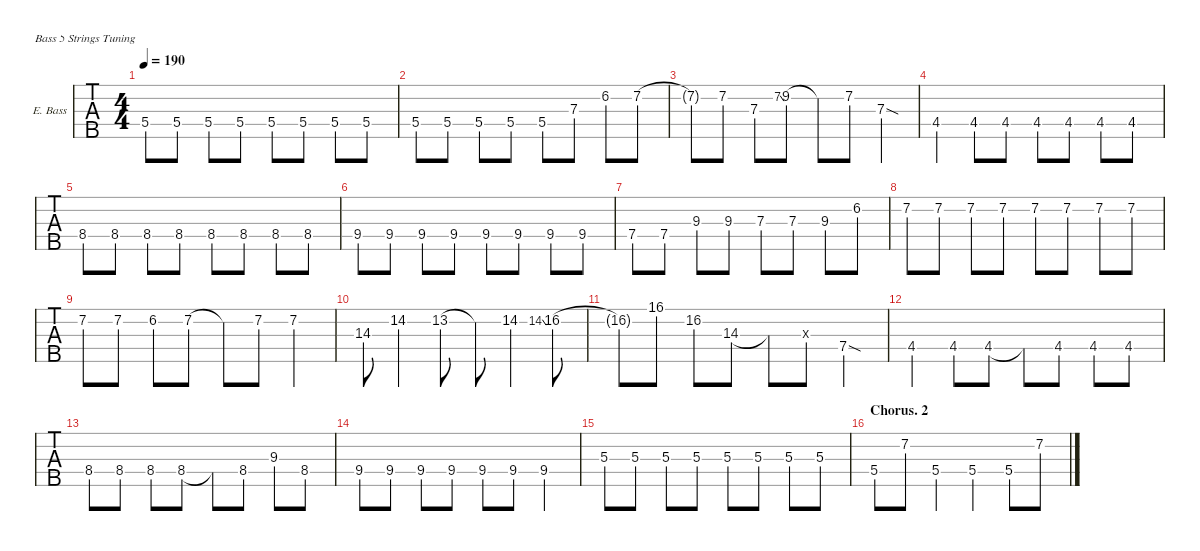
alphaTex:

\defaultSystemsLayout 4
\hideDynamics
\bracketExtendMode nobrackets
\firstSystemTrackNameOrientation horizontal
\track ("Ele. Bass" "E. Bass") {defaultSystemsLayout 4 instrument electricbassfinger}
\staff {tabs}
\tuning (G2 D2 A1 E1 B0)
\ts (4 4)
\tempo 190
\clef f4
\scale
0.231974
\ks e
5.4{acc forcenatural}.8{dy f} 5.4{acc forcenatural}.8 5.4{acc forcenatural}.8 5.4{acc forcenatural}.8 5.4{acc forcenatural}.8 5.4{acc forcenatural}.8 5.4{acc forcenatural}.8 5.4{acc forcenatural}.8 |
\scale
0.231974 5.4{acc forcenatural}.8 5.4{acc forcenatural}.8 5.4{acc forcenatural}.8 5.4{acc forcenatural}.8 5.4{acc forcenatural}.8 7.3{acc forcenatural}.8 6.2{acc #}.8 7.2{acc forcenatural}.8 |
\scale
0.231974 7.2{t acc forcenatural}.8 7.2{acc forcenatural}.8 7.3{acc forcenatural}.8 7.2{ss acc forcenatural}.8{gr} 9.2{acc forcenatural}.8 9.2{t acc forcenatural}.8 7.2{acc forcenatural}.8 7.3{sod acc forcenatural}.4 |
\scale
0.304079 4.4{acc #}.4 4.4{acc #}.8 4.4{acc #}.8 4.4{acc #}.8 4.4{acc #}.8 4.4{acc #}.8 4.4{acc #}.8 |
\scale
0.231974 8.4{acc forcenatural}.8 8.4{acc forcenatural}.8 8.4{acc forcenatural}.8 8.4{acc forcenatural}.8 8.4{acc forcenatural}.8 8.4{acc forcenatural}.8 8.4{acc forcenatural}.8 8.4{acc forcenatural}.8 |
\scale
0.231974 9.4{acc #}.8 9.4{acc #}.8 9.4{acc #}.8 9.4{acc #}.8 9.4{acc #}.8 9.4{acc #}.8 9.4{acc #}.8 9.4{acc #}.8 |
\scale
0.231974 7.4{acc forcenatural}.8 7.4{acc forcenatural}.8 9.3{acc #}.8 9.3{acc #}.8 7.3{acc forcenatural}.8 7.3{acc forcenatural}.8 9.3{acc #}.8 6.2{acc #}.8 |
\scale
0.304079 7.2{acc forcenatural}.8 7.2{acc forcenatural}.8 7.2{acc forcenatural}.8 7.2{acc forcenatural}.8 7.2{acc forcenatural}.8 7.2{acc forcenatural}.8 7.2{acc forcenatural}.8 7.2{acc forcenatural}.8 |
\scale
0.231974 7.2{acc forcenatural}.8 7.2{acc forcenatural}.8 6.2{acc #}.8 7.2{acc forcenatural}.8 7.2{t acc forcenatural}.8 7.2{acc forcenatural}.8 7.2{acc forcenatural}.4 |
\scale
0.231974 14.3{acc forcenatural}.8 14.2{acc forcenatural}.4 13.2{acc #}.8 13.2{t acc #}.8 14.2{acc forcenatural}.4 14.2{ss acc forcenatural}.8{gr} 16.2{acc #}.8 |
\scale
0.231974 16.2{t acc #}.8 16.1{acc forcenatural}.8 16.2{acc #}.8 14.3{acc forcenatural}.8 14.3{t acc forcenatural}.8 14.3{x acc forcenatural}.8 7.4{sod acc forcenatural}.4 |
\scale
0.304079 4.4{acc #}.4 4.4{acc #}.8 4.4{acc #}.8 4.4{t acc #}.8 4.4{acc #}.8 4.4{acc #}.8 4.4{acc #}.8 |
\scale
0.231974 8.4{acc forcenatural}.8 8.4{acc forcenatural}.8 8.4{acc forcenatural}.8 8.4{acc forcenatural}.8 8.4{t acc forcenatural}.8 8.4{acc forcenatural}.8 9.3{acc #}.8 8.4{acc forcenatural}.8 |
\scale
0.231974 9.4{acc #}.8 9.4{acc #}.8 9.4{acc #}.8 9.4{acc #}.8 9.4{acc #}.8 9.4{acc #}.8 9.4{acc #}.4 |
\scale
0.231974 5.3{acc forcenatural}.8 5.3{acc forcenatural}.8 5.3{acc forcenatural}.8 5.3{acc forcenatural}.8 5.3{acc forcenatural}.8 5.3{acc forcenatural}.8 5.3{acc forcenatural}.8 5.3{acc forcenatural}.8 |
\section ("" "Chorus. 2")
\scale
0.304079 5.4{acc forcenatural}.8 7.2{acc forcenatural}.8 5.4{st acc forcenatural}.4 5.4{st acc forcenatural}.4 5.4{acc forcenatural}.8 7.2{acc forcenatural}.8
